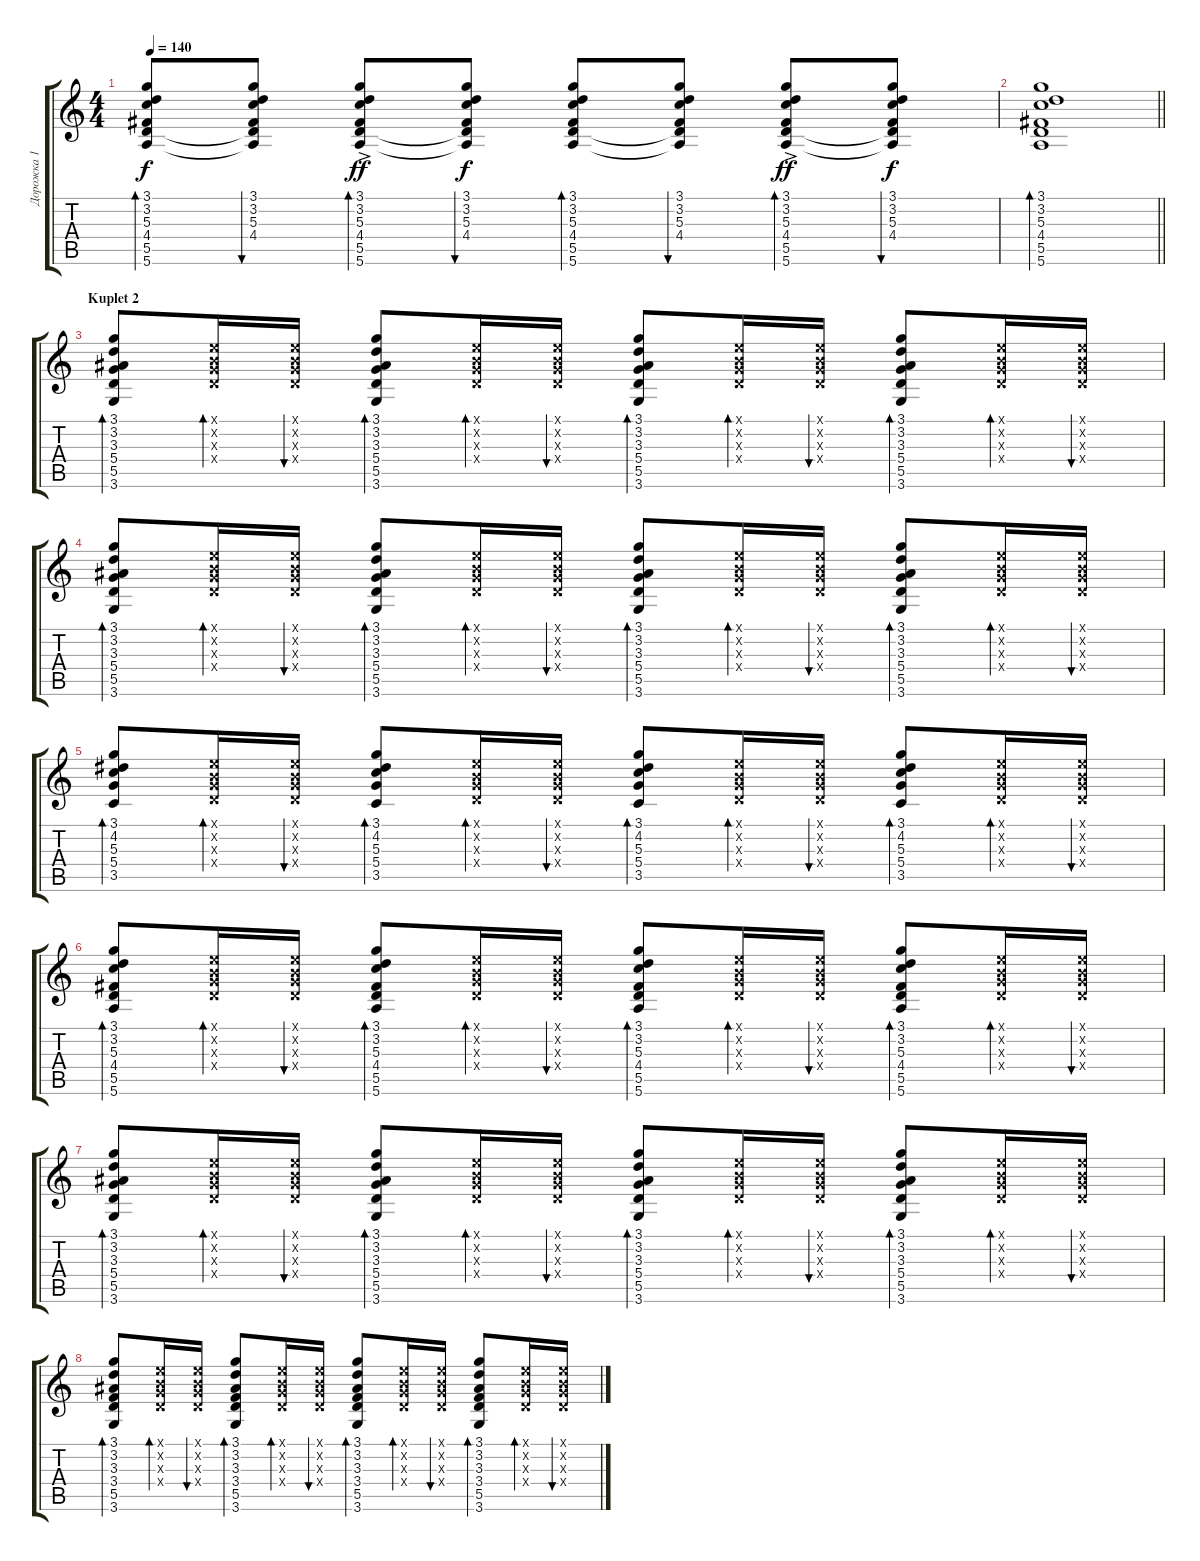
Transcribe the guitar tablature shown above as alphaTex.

\track ("Дорожка 1" "Дорожка 1") {instrument acousticguitarsteel}
\staff {score tabs}
\tuning (E4 B3 G3 D3 A2 E2) {hide}
\ts (4 4)
\tempo 140
\clef g2
\ks c
(3.1 3.2 5.3 4.4 5.5 5.6).8{bd 60 dy f} (3.1 3.2 5.3 4.4 5.5{t} 5.6{t}).8{bu 60} (3.1{ac} 3.2{ac} 5.3{ac} 4.4{ac} 5.5{ac} 5.6{ac}).8{bd 60 dy ff} (3.1 3.2 5.3 4.4 5.5{t} 5.6{t}).8{bu 60 dy f} (3.1 3.2 5.3 4.4 5.5 5.6).8{bd 60} (3.1 3.2 5.3 4.4 5.5{t} 5.6{t}).8{bu 60} (3.1{ac} 3.2{ac} 5.3{ac} 4.4{ac} 5.5{ac} 5.6{ac}).8{bd 60 dy ff} (3.1 3.2 5.3 4.4 5.5{t} 5.6{t}).8{bu 60 dy f} |
\barLineRight lightlight
(3.1 3.2 5.3 4.4 5.5 5.6).1{bd 60} |
\section ("" "Kuplet 2")
(3.1 3.2 3.3 5.4 5.5 3.6).8{bd 60} (0.1{x} 0.2{x} 0.3{x} 0.4{x}).16{bd 60} (0.1{x} 0.2{x} 0.3{x} 0.4{x}).16{bu 60} (3.1 3.2 3.3 5.4 5.5 3.6).8{bd 60} (0.1{x} 0.2{x} 0.3{x} 0.4{x}).16{bd 60} (0.1{x} 0.2{x} 0.3{x} 0.4{x}).16{bu 60} (3.1 3.2 3.3 5.4 5.5 3.6).8{bd 60} (0.1{x} 0.2{x} 0.3{x} 0.4{x}).16{bd 60} (0.1{x} 0.2{x} 0.3{x} 0.4{x}).16{bu 60} (3.1 3.2 3.3 5.4 5.5 3.6).8{bd 60} (0.1{x} 0.2{x} 0.3{x} 0.4{x}).16{bd 60} (0.1{x} 0.2{x} 0.3{x} 0.4{x}).16{bu 60} |
(3.1 3.2 3.3 5.4 5.5 3.6).8{bd 60} (0.1{x} 0.2{x} 0.3{x} 0.4{x}).16{bd 60} (0.1{x} 0.2{x} 0.3{x} 0.4{x}).16{bu 60} (3.1 3.2 3.3 5.4 5.5 3.6).8{bd 60} (0.1{x} 0.2{x} 0.3{x} 0.4{x}).16{bd 60} (0.1{x} 0.2{x} 0.3{x} 0.4{x}).16{bu 60} (3.1 3.2 3.3 5.4 5.5 3.6).8{bd 60} (0.1{x} 0.2{x} 0.3{x} 0.4{x}).16{bd 60} (0.1{x} 0.2{x} 0.3{x} 0.4{x}).16{bu 60} (3.1 3.2 3.3 5.4 5.5 3.6).8{bd 60} (0.1{x} 0.2{x} 0.3{x} 0.4{x}).16{bd 60} (0.1{x} 0.2{x} 0.3{x} 0.4{x}).16{bu 60} |
(3.1 4.2 5.3 5.4 3.5).8{bd 60} (0.1{x} 0.2{x} 0.3{x} 0.4{x}).16{bd 60} (0.1{x} 0.2{x} 0.3{x} 0.4{x}).16{bu 60} (3.1 4.2 5.3 5.4 3.5).8{bd 60} (0.1{x} 0.2{x} 0.3{x} 0.4{x}).16{bd 60} (0.1{x} 0.2{x} 0.3{x} 0.4{x}).16{bu 60} (3.1 4.2 5.3 5.4 3.5).8{bd 60} (0.1{x} 0.2{x} 0.3{x} 0.4{x}).16{bd 60} (0.1{x} 0.2{x} 0.3{x} 0.4{x}).16{bu 60} (3.1 4.2 5.3 5.4 3.5).8{bd 60} (0.1{x} 0.2{x} 0.3{x} 0.4{x}).16{bd 60} (0.1{x} 0.2{x} 0.3{x} 0.4{x}).16{bu 60} |
(3.1 3.2 5.3 4.4 5.5 5.6).8{bd 60} (0.1{x} 0.2{x} 0.3{x} 0.4{x}).16{bd 60} (0.1{x} 0.2{x} 0.3{x} 0.4{x}).16{bu 60} (3.1 3.2 5.3 4.4 5.5 5.6).8{bd 60} (0.1{x} 0.2{x} 0.3{x} 0.4{x}).16{bd 60} (0.1{x} 0.2{x} 0.3{x} 0.4{x}).16{bu 60} (3.1 3.2 5.3 4.4 5.5 5.6).8{bd 60} (0.1{x} 0.2{x} 0.3{x} 0.4{x}).16{bd 60} (0.1{x} 0.2{x} 0.3{x} 0.4{x}).16{bu 60} (3.1 3.2 5.3 4.4 5.5 5.6).8{bd 60} (0.1{x} 0.2{x} 0.3{x} 0.4{x}).16{bd 60} (0.1{x} 0.2{x} 0.3{x} 0.4{x}).16{bu 60} |
(3.1 3.2 3.3 5.4 5.5 3.6).8{bd 60} (0.1{x} 0.2{x} 0.3{x} 0.4{x}).16{bd 60} (0.1{x} 0.2{x} 0.3{x} 0.4{x}).16{bu 60} (3.1 3.2 3.3 5.4 5.5 3.6).8{bd 60} (0.1{x} 0.2{x} 0.3{x} 0.4{x}).16{bd 60} (0.1{x} 0.2{x} 0.3{x} 0.4{x}).16{bu 60} (3.1 3.2 3.3 5.4 5.5 3.6).8{bd 60} (0.1{x} 0.2{x} 0.3{x} 0.4{x}).16{bd 60} (0.1{x} 0.2{x} 0.3{x} 0.4{x}).16{bu 60} (3.1 3.2 3.3 5.4 5.5 3.6).8{bd 60} (0.1{x} 0.2{x} 0.3{x} 0.4{x}).16{bd 60} (0.1{x} 0.2{x} 0.3{x} 0.4{x}).16{bu 60} |
(3.1 3.2 3.3 3.4 5.5 3.6).8{bd 60} (0.1{x} 0.2{x} 0.3{x} 0.4{x}).16{bd 60} (0.1{x} 0.2{x} 0.3{x} 0.4{x}).16{bu 60} (3.1 3.2 3.3 3.4 5.5 3.6).8{bd 60} (0.1{x} 0.2{x} 0.3{x} 0.4{x}).16{bd 60} (0.1{x} 0.2{x} 0.3{x} 0.4{x}).16{bu 60} (3.1 3.2 3.3 3.4 5.5 3.6).8{bd 60} (0.1{x} 0.2{x} 0.3{x} 0.4{x}).16{bd 60} (0.1{x} 0.2{x} 0.3{x} 0.4{x}).16{bu 60} (3.1 3.2 3.3 3.4 5.5 3.6).8{bd 60} (0.1{x} 0.2{x} 0.3{x} 0.4{x}).16{bd 60} (0.1{x} 0.2{x} 0.3{x} 0.4{x}).16{bu 60}
